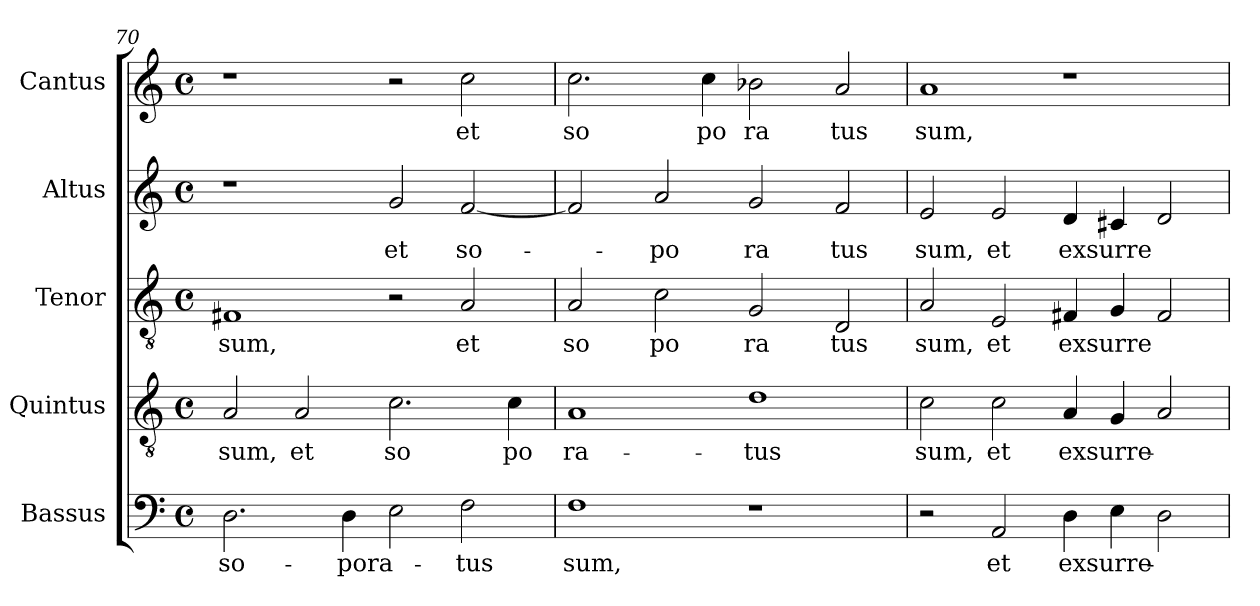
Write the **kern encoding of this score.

**kern	**text	**kern	**text	**kern	**text	**kern	**text	**kern	**text
*part5	*part5	*part4	*part4	*part3	*part3	*part2	*part2	*part1	*part1
*staff5	*staff5	*staff4	*staff4	*staff3	*staff3	*staff2	*staff2	*staff1	*staff1
*I"Bassus	*	*I"Quintus	*	*I"Tenor	*	*I"Altus	*	*I"Cantus	*
*clefF4	*	*clefGv2	*	*clefGv2	*	*clefG2	*	*clefG2	*
*M4/4	*	*M4/4	*	*M4/4	*	*M4/4	*	*M4/4	*
*met(c)	*	*met(c)	*	*met(c)	*	*met(c)	*	*met(c)	*
=70	=70	=70	=70	=70	=70	=70	=70	=70	=70
!	!LO:LY:b:cj	!	!LO:LY:b:cj	!	!LO:LY:b:cj	!	!	!	!
2.D\	so-	2A/	sum,	1F#X	sum,	1r	.	1r	.
!	!	!	!LO:LY:b:cj	!	!	!	!	!	!
.	.	2A/	et	.	.	.	.	.	.
!	!LO:LY:b:cj	!	!	!	!	!	!	!	!
4D\	-pora-	.	.	.	.	.	.	.	.
!	!	!	!LO:LY:b:cj	!	!	!	!LO:LY:b:cj	!	!
2E\	.	2.c\	so	2r	.	2g/	et	2r	.
!	!LO:LY:b:cj	!	!	!	!LO:LY:b:cj	!	!LO:LY:b:cj	!	!LO:LY:b:cj
2F\	-tus	.	.	2A/	et	[>2f/	so-	2cc\	et
!	!	!	!LO:LY:b:cj	!	!	!	!	!	!
.	.	4c\	po	.	.	.	.	.	.
!!LO:LB:g=z
=71	=71	=71	=71	=71	=71	=71	=71	=71	=71
!	!LO:LY:b:cj	!	!LO:LY:b:cj	!	!LO:LY:b:cj	!	!	!	!LO:LY:b:cj
*	*	*	*	*^	*	*	*	*	*
1F	sum,	1A	ra-	2A/	16ryy	so	2f/]	.	2.cc\	so
.	.	.	.	.	1ryy	.	.	.	.	.
!	!	!	!	!	!	!LO:LY:b:cj	!	!LO:LY:b:cj	!	!
.	.	.	.	2c\	.	po	2a/	-po	.	.
!	!	!	!	!	!	!	!	!	!	!LO:LY:b:cj
.	.	.	.	.	.	.	.	.	4cc\	po
!	!	!	!LO:LY:b:cj	!	!	!LO:LY:b:cj	!	!LO:LY:b:cj	!	!LO:LY:b:cj
1r	.	1d	-tus	2G/	.	ra	2g/	ra	2b-X\	ra
.	.	.	.	.	2...ryy	.	.	.	.	.
!	!	!	!	!	!	!LO:LY:b:cj	!	!LO:LY:b:cj	!	!LO:LY:b:cj
.	.	.	.	2D/	.	tus	2f/	tus	2a/	tus
=72	=72	=72	=72	=72	=72	=72	=72	=72	=72	=72
!	!	!	!LO:LY:b:cj	!	!	!LO:LY:b:cj	!	!LO:LY:b:cj	!	!LO:LY:b:cj
*	*	*	*	*v	*v	*	*	*	*	*
2r	.	2c\	sum,	2A/	sum,	2e/	sum,	1a	sum,
!	!LO:LY:b:cj	!	!LO:LY:b:cj	!	!LO:LY:b:cj	!	!LO:LY:b:cj	!	!
2AA/	et	2c\	et	2E/	et	2e/	et	.	.
!	!LO:LY:b	!	!LO:LY:b	!	!LO:LY:b	!	!LO:LY:b	!	!
4D\	exsurre-	4A/	exsurre-	4F#X/	exsurre	4d/	exsurre	1r	.
4E\	.	4G/	.	4G/	.	4c#X/	.	.	.
2D\	.	2A/	.	2F#/	.	2d/	.	.	.
=	=	=	=	=	=	=	=	=	=
*-	*-	*-	*-	*-	*-	*-	*-	*-	*-
